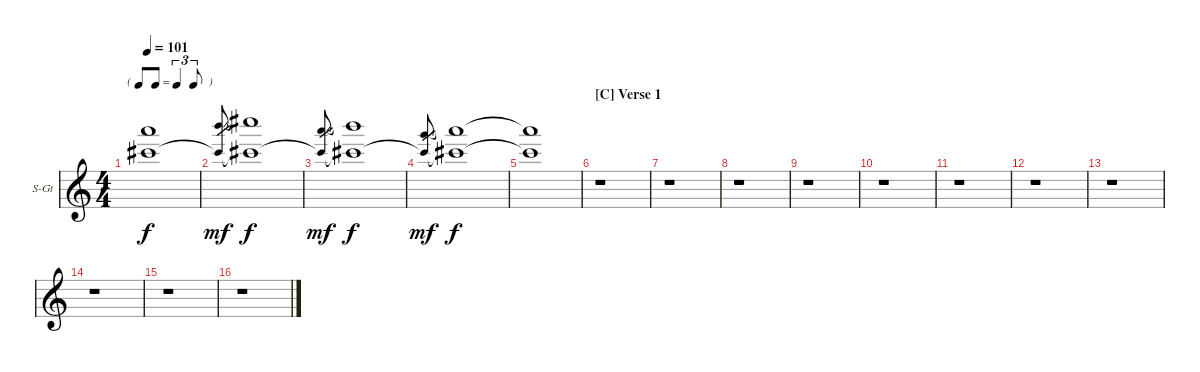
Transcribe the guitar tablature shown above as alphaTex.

\bracketExtendMode groupsimilarinstruments
\firstSystemTrackNameOrientation horizontal
\otherSystemsTrackNameOrientation horizontal
\track ("Mick Jagger - Harmonica" "S-Gt") {instrument harmonica}
\staff {score}
\tuning (E4 B3 G3 D3 A2 E2)
\displaytranspose 12
\ts (4 4)
\tf triplet8th
\tempo 101
\clef g2
\ks c
(17.1 14.2{t}).1{dy f} |
(19.1{sl} 14.2{t}).8{gr dy mf} (21.1 14.2{t}).1{dy f} |
(17.1{sl} 14.2{t}).8{gr dy mf} (19.1 14.2{t}).1{dy f} |
(15.1{sl} 14.2{t}).8{gr dy mf} (17.1 14.2{t}).1{dy f} |
(17.1{t} 14.2{t}).1 |
\section ("C" "Verse 1")
r.1 |
r.1 |
r.1 |
r.1 |
r.1 |
r.1 |
r.1 |
r.1 |
r.1 |
r.1 |
r.1
